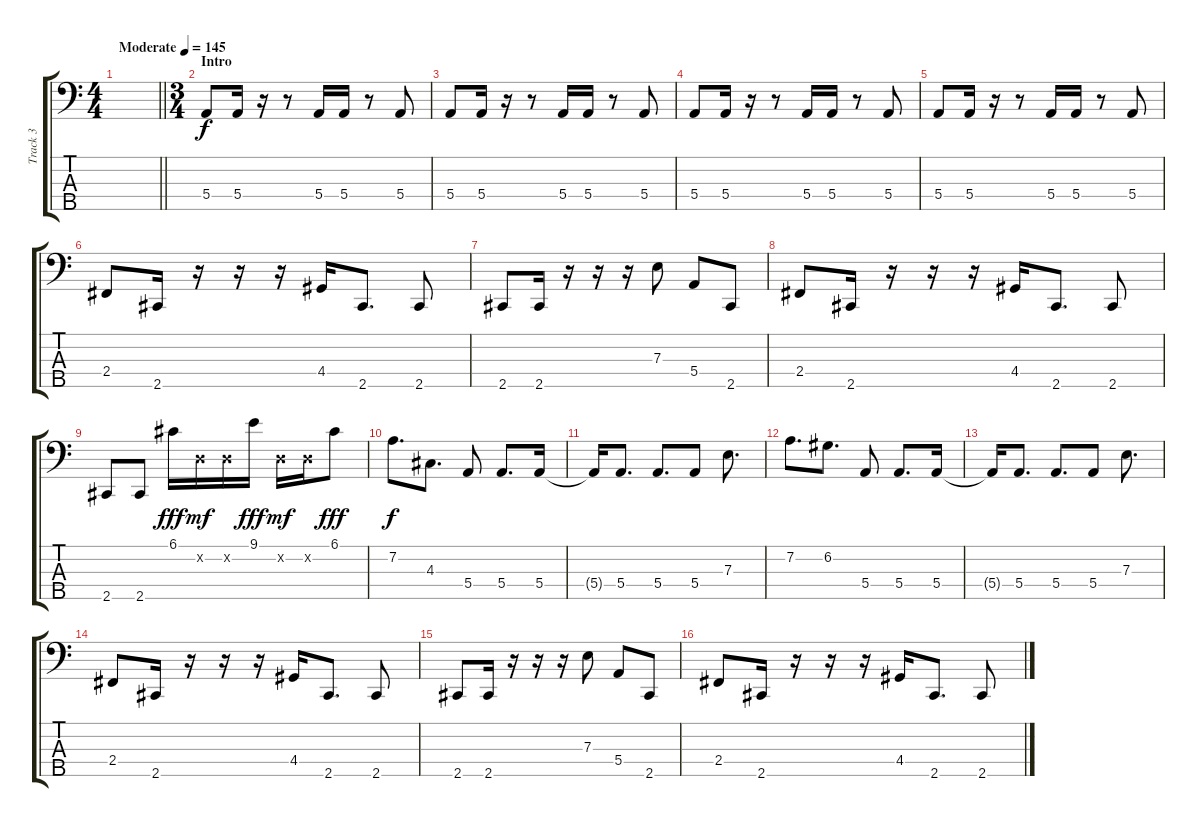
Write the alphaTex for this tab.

\track ("Track 3" "Track 3") {instrument electricbassfinger}
\staff {score tabs}
\tuning (G2 D2 A1 E1 B0) {hide}
\ts (4 4)
\tempo (145 "Moderate")
\clef f4
\barLineRight lightlight
\ks c
|
\ts (3 4)
\section ("" "Intro")
5.4.8 5.4.16 r.16 r.8 5.4.16 5.4.16 r.8 5.4.8 |
5.4.8 5.4.16 r.16 r.8 5.4.16 5.4.16 r.8 5.4.8 |
5.4.8 5.4.16 r.16 r.8 5.4.16 5.4.16 r.8 5.4.8 |
5.4.8 5.4.16 r.16 r.8 5.4.16 5.4.16 r.8 5.4.8 |
2.4.8 2.5.16 r.16 r.16 r.16 4.4.16 2.5.8{d} 2.5.8 |
2.5.8 2.5.16 r.16 r.16 r.16 7.3.8 5.4.8 2.5.8 |
2.4.8 2.5.16 r.16 r.16 r.16 4.4.16 2.5.8{d} 2.5.8 |
2.5.8 2.5.8 6.1.16{dy fff instrument slapbass1} 0.2{x}.16{dy mf} 0.2{x}.16 9.1.16{dy fff} 0.2{x}.16{dy mf} 0.2{x}.16 6.1.8{dy fff} |
7.2.8{d dy f instrument electricbassfinger} 4.3.8{d} 5.4.8 5.4.8{d} 5.4.16 |
5.4{t}.16 5.4.8{d} 5.4.8{d} 5.4.8 7.3.8{d} |
7.2.8{d} 6.2.8{d} 5.4.8 5.4.8{d} 5.4.16 |
5.4{t}.16 5.4.8{d} 5.4.8{d} 5.4.8 7.3.8{d} |
2.4.8 2.5.16 r.16 r.16 r.16 4.4.16 2.5.8{d} 2.5.8 |
2.5.8 2.5.16 r.16 r.16 r.16 7.3.8 5.4.8 2.5.8 |
2.4.8 2.5.16 r.16 r.16 r.16 4.4.16 2.5.8{d} 2.5.8
